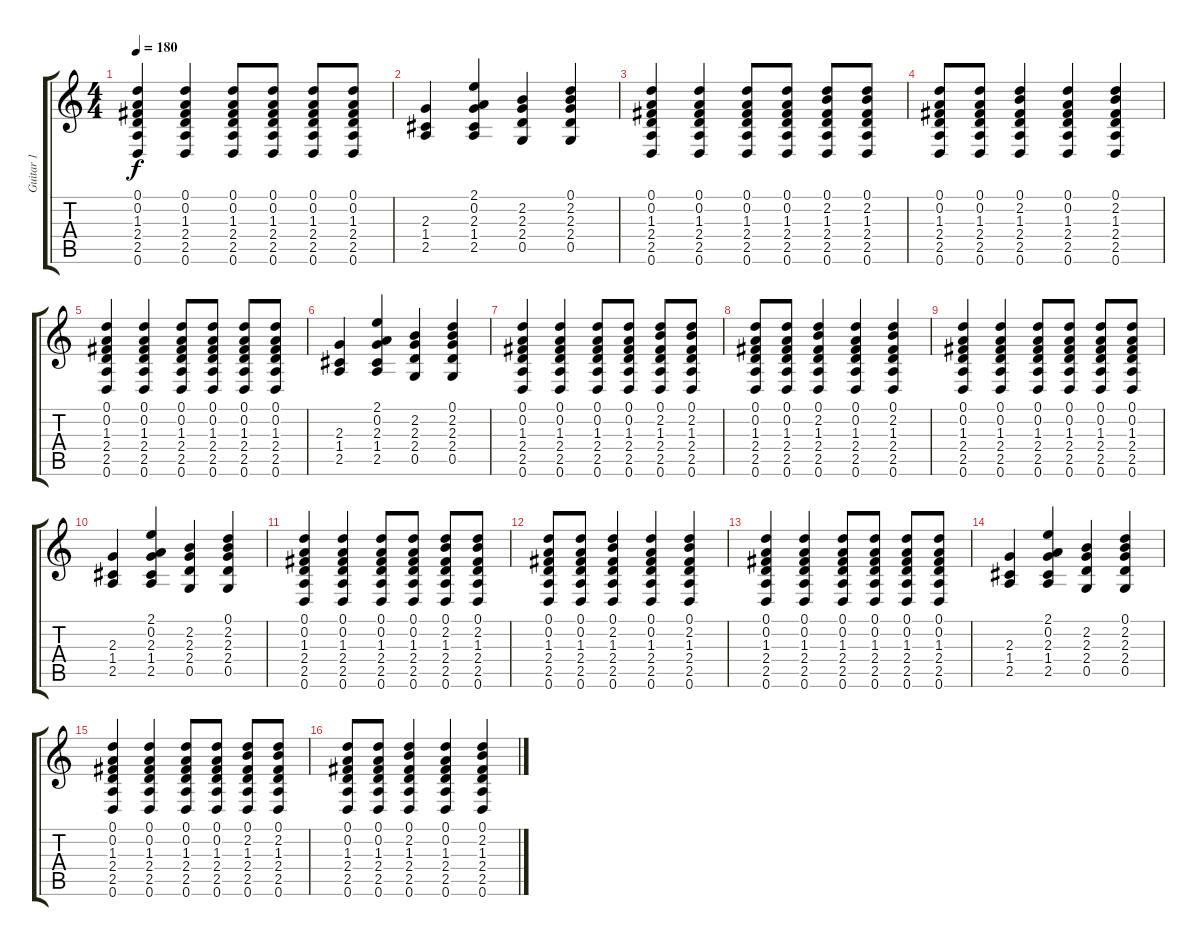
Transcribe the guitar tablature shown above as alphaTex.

\track ("Guitar 1" "Guitar 1") {instrument electricguitarclean}
\staff {score tabs}
\tuning (D4 A3 F3 C3 G2 D2) {hide}
\ts (4 4)
\tempo 180
\clef g2
\ks c
(0.1 0.2 1.3 2.4 2.5 0.6).4{dy f} (0.1 0.2 1.3 2.4 2.5 0.6).4 (0.1 0.2 1.3 2.4 2.5 0.6).8 (0.1 0.2 1.3 2.4 2.5 0.6).8 (0.1 0.2 1.3 2.4 2.5 0.6).8 (0.1 0.2 1.3 2.4 2.5 0.6).8 |
(2.3 1.4 2.5).4 (2.1 0.2 2.3 1.4 2.5).4 (2.2 2.3 2.4 0.5).4 (0.1 2.2 2.3 2.4 0.5).4 |
(0.1 0.2 1.3 2.4 2.5 0.6).4 (0.1 0.2 1.3 2.4 2.5 0.6).4 (0.1 0.2 1.3 2.4 2.5 0.6).8 (0.1 0.2 1.3 2.4 2.5 0.6).8 (0.1 2.2 1.3 2.4 2.5 0.6).8 (0.1 2.2 1.3 2.4 2.5 0.6).8 |
(0.1 0.2 1.3 2.4 2.5 0.6).8 (0.1 0.2 1.3 2.4 2.5 0.6).8 (0.1 2.2 1.3 2.4 2.5 0.6).4 (0.1 0.2 1.3 2.4 2.5 0.6).4 (0.1 2.2 1.3 2.4 2.5 0.6).4 |
(0.1 0.2 1.3 2.4 2.5 0.6).4 (0.1 0.2 1.3 2.4 2.5 0.6).4 (0.1 0.2 1.3 2.4 2.5 0.6).8 (0.1 0.2 1.3 2.4 2.5 0.6).8 (0.1 0.2 1.3 2.4 2.5 0.6).8 (0.1 0.2 1.3 2.4 2.5 0.6).8 |
(2.3 1.4 2.5).4 (2.1 0.2 2.3 1.4 2.5).4 (2.2 2.3 2.4 0.5).4 (0.1 2.2 2.3 2.4 0.5).4 |
(0.1 0.2 1.3 2.4 2.5 0.6).4 (0.1 0.2 1.3 2.4 2.5 0.6).4 (0.1 0.2 1.3 2.4 2.5 0.6).8 (0.1 0.2 1.3 2.4 2.5 0.6).8 (0.1 2.2 1.3 2.4 2.5 0.6).8 (0.1 2.2 1.3 2.4 2.5 0.6).8 |
(0.1 0.2 1.3 2.4 2.5 0.6).8 (0.1 0.2 1.3 2.4 2.5 0.6).8 (0.1 2.2 1.3 2.4 2.5 0.6).4 (0.1 0.2 1.3 2.4 2.5 0.6).4 (0.1 2.2 1.3 2.4 2.5 0.6).4 |
(0.1 0.2 1.3 2.4 2.5 0.6).4 (0.1 0.2 1.3 2.4 2.5 0.6).4 (0.1 0.2 1.3 2.4 2.5 0.6).8 (0.1 0.2 1.3 2.4 2.5 0.6).8 (0.1 0.2 1.3 2.4 2.5 0.6).8 (0.1 0.2 1.3 2.4 2.5 0.6).8 |
(2.3 1.4 2.5).4 (2.1 0.2 2.3 1.4 2.5).4 (2.2 2.3 2.4 0.5).4 (0.1 2.2 2.3 2.4 0.5).4 |
(0.1 0.2 1.3 2.4 2.5 0.6).4 (0.1 0.2 1.3 2.4 2.5 0.6).4 (0.1 0.2 1.3 2.4 2.5 0.6).8 (0.1 0.2 1.3 2.4 2.5 0.6).8 (0.1 2.2 1.3 2.4 2.5 0.6).8 (0.1 2.2 1.3 2.4 2.5 0.6).8 |
(0.1 0.2 1.3 2.4 2.5 0.6).8 (0.1 0.2 1.3 2.4 2.5 0.6).8 (0.1 2.2 1.3 2.4 2.5 0.6).4 (0.1 0.2 1.3 2.4 2.5 0.6).4 (0.1 2.2 1.3 2.4 2.5 0.6).4 |
(0.1 0.2 1.3 2.4 2.5 0.6).4 (0.1 0.2 1.3 2.4 2.5 0.6).4 (0.1 0.2 1.3 2.4 2.5 0.6).8 (0.1 0.2 1.3 2.4 2.5 0.6).8 (0.1 0.2 1.3 2.4 2.5 0.6).8 (0.1 0.2 1.3 2.4 2.5 0.6).8 |
(2.3 1.4 2.5).4 (2.1 0.2 2.3 1.4 2.5).4 (2.2 2.3 2.4 0.5).4 (0.1 2.2 2.3 2.4 0.5).4 |
(0.1 0.2 1.3 2.4 2.5 0.6).4 (0.1 0.2 1.3 2.4 2.5 0.6).4 (0.1 0.2 1.3 2.4 2.5 0.6).8 (0.1 0.2 1.3 2.4 2.5 0.6).8 (0.1 2.2 1.3 2.4 2.5 0.6).8 (0.1 2.2 1.3 2.4 2.5 0.6).8 |
(0.1 0.2 1.3 2.4 2.5 0.6).8 (0.1 0.2 1.3 2.4 2.5 0.6).8 (0.1 2.2 1.3 2.4 2.5 0.6).4 (0.1 0.2 1.3 2.4 2.5 0.6).4 (0.1 2.2 1.3 2.4 2.5 0.6).4
